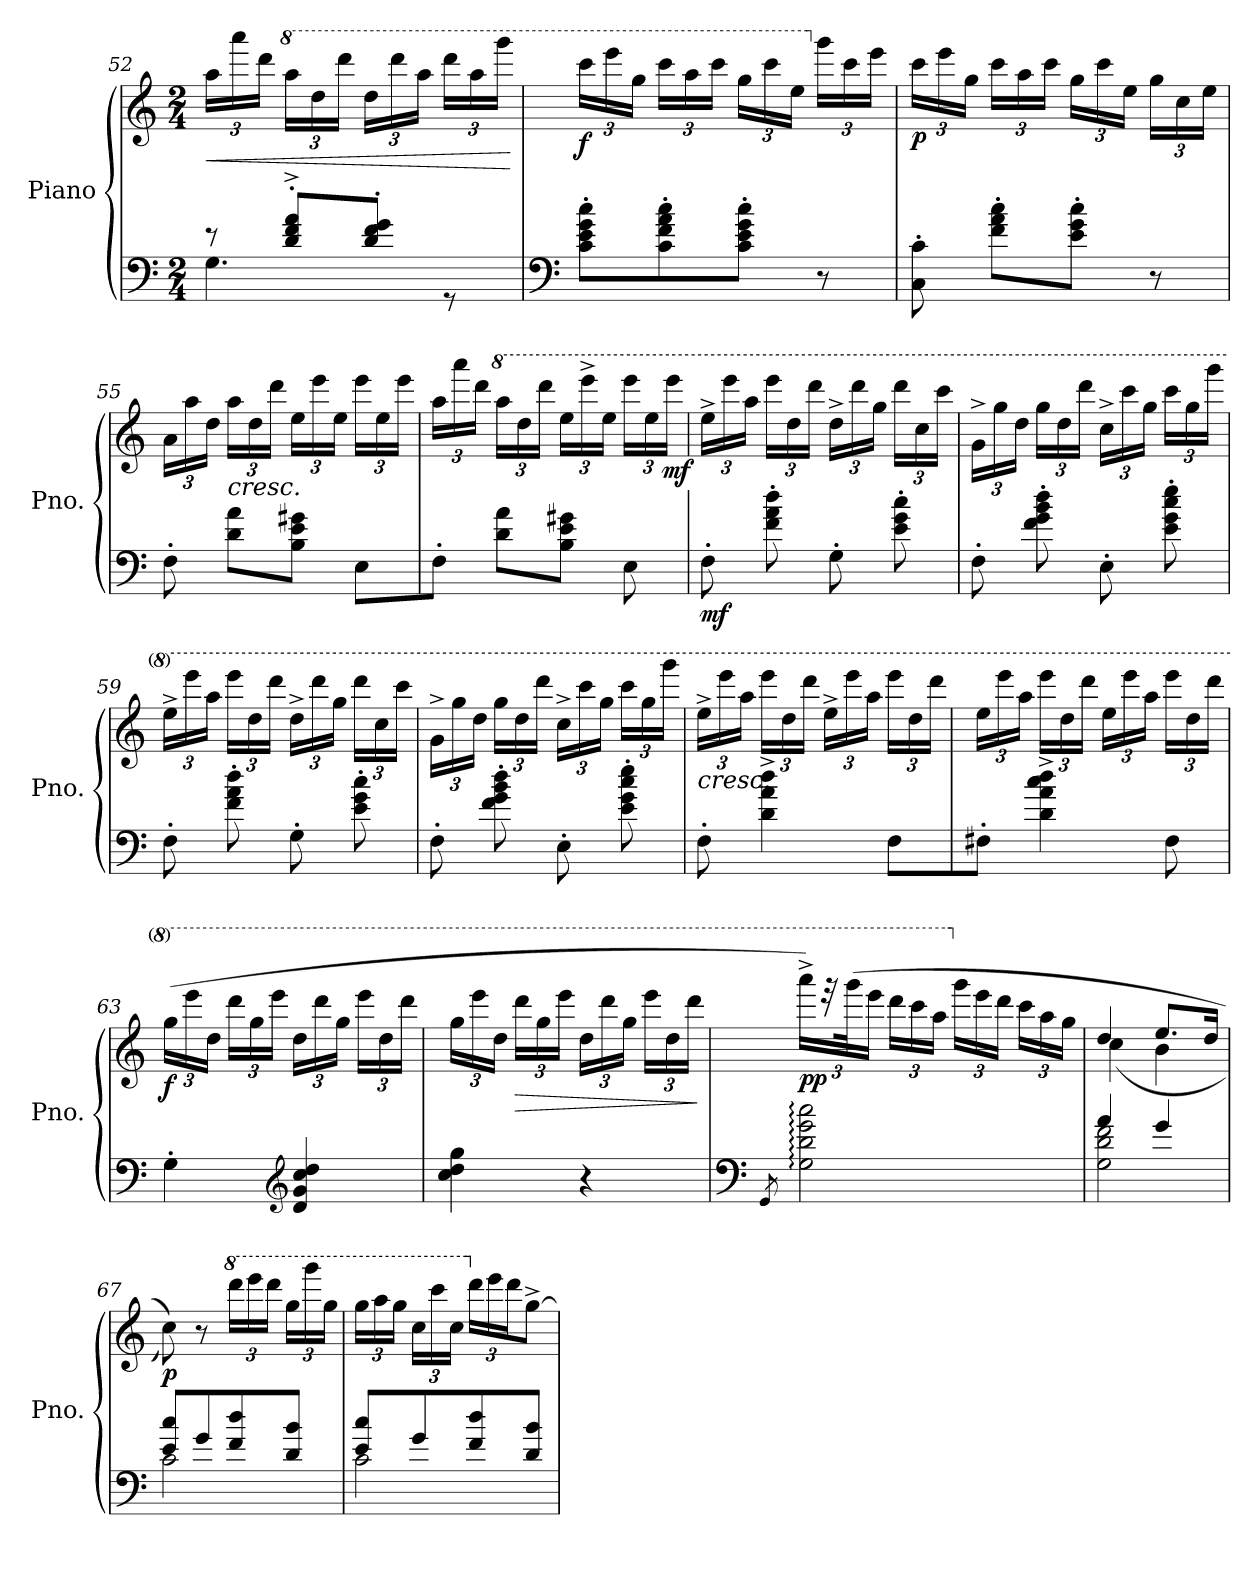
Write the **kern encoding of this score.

**kern	**kern	**dynam
*part1	*part1	*part1
*staff2	*staff1	*staff1/2
*I"Piano	*	*
*I'Pno.	*	*
*clefF4	*clefG2	*
*k[]	*k[]	*
*M2/4	*M2/4	*
=52	=52	=52
*^	*	*
*	*	*Xbrackettup	*
!	!	!	!LO:HP:b
8r	4.G\	24aa\LL	<
.	.	24aaa\	.
.	.	24ddd\JJ	.
*	*	*8va	*
8d/'^ 8f/'^ 8a/'^L	.	24aaa\LL	.
.	.	24ddd\	.
.	.	24dddd\JJ	.
8d/' 8f/' 8g/'J	.	24ddd\LL	.
.	.	24dddd\	.
.	.	24aaa\JJ	.
8rGG	8ryy	24dddd\LL	.
.	.	24aaa\	.
.	.	24gggg\JJ	.
*v	*v	*	*
.	.	[
=53	=53	=53
*clefF4	*	*
!	!	!LO:DY:b
8c\' 8e\' 8g\' 8cc\'L	24cccc\LL	f
.	24eeee\	.
.	24ggg\JJ	.
8c\' 8f\' 8a\' 8cc\'	24cccc\LL	.
.	24aaa\	.
.	24cccc\JJ	.
8c\' 8e\' 8g\' 8cc\'J	24ggg\LL	.
.	24cccc\	.
.	24eee\JJ	.
*	*X8va	*
8r	24ggg\LL	.
.	24ccc\	.
.	24eee\JJ	.
=54	=54	=54
!	!	!LO:DY:b
8C\' 8c\'	24ccc\LL	p
.	24eee\	.
.	24gg\JJ	.
8f\' 8a\' 8cc\'L	24ccc\LL	.
.	24aa\	.
.	24ccc\JJ	.
8e\' 8g\' 8cc\'J	24gg\LL	.
.	24ccc\	.
.	24ee\JJ	.
8r	24gg\LL	.
.	24cc\	.
.	24ee\JJ	.
!!LO:LB:g=z
=55	=55	=55
8F'\	24a\LL	.
.	24aa\	.
.	24dd\JJ	.
!	!	!LO:HP:b
8d\ 8a\L	24aa\LL	<
.	24dd\	.
.	24ddd\JJ	.
*	*MM110	*
8B\ 8e\ 8g#X\J	24ee\LL	.
.	24eee\	.
.	24ee\JJ	.
*	*MM100	*
8E\L	24eee\LL	.
.	24ee\	.
.	24eee\JJ	.
=56	=56	=56
8F'\J	24aa\LL	.
.	24aaa\	.
.	24ddd\JJ	.
*	*8va	*
*	*MM90	*
8d\ 8a\L	24aaa\LL	.
.	24ddd\	.
.	24dddd\JJ	.
*	*MM80	*
8B\ 8e\ 8g#X\J	24eee\LL	.
.	24eeee^\	.
.	24eee\JJ	.
*	*MM90	*
8E\	24eeee\LL	.
.	24eee\	.
!	!	!LO:DY:b
.	24eeee\JJ	mf
.	.	[
=57	=57	=57
*	*MM100	*
!	!	!LO:DY:b=2
8F'\	24eee^\LL	mf
.	24eeee\	.
.	24aaa\JJ	.
*	*MM116	*
8f\' 8a\' 8dd\'	24eeee\LL	.
.	24ddd\	.
.	24dddd\JJ	.
8G'\	24ddd^\LL	.
.	24dddd\	.
.	24ggg\JJ	.
8e\' 8g\' 8cc\'	24dddd\LL	.
.	24ccc\	.
.	24cccc\JJ	.
=58	=58	=58
8F'\	24gg^\LL	.
.	24ggg\	.
.	24ddd\JJ	.
8f\' 8g\' 8b\' 8dd\'	24ggg\LL	.
.	24ddd\	.
.	24dddd\JJ	.
8E'\	24ccc^\LL	.
.	24cccc\	.
.	24ggg\JJ	.
8e\' 8g\' 8cc\' 8ee\'	24cccc\LL	.
.	24ggg\	.
.	24gggg\JJ	.
!!LO:LB:g=z
=59	=59	=59
8F'\	24eee^\LL	.
.	24eeee\	.
.	24aaa\JJ	.
8f\' 8a\' 8dd\'	24eeee\LL	.
.	24ddd\	.
.	24dddd\JJ	.
8G'\	24ddd^\LL	.
.	24dddd\	.
.	24ggg\JJ	.
8e\' 8g\' 8cc\'	24dddd\LL	.
.	24ccc\	.
.	24cccc\JJ	.
=60	=60	=60
8F'\	24gg^\LL	.
.	24ggg\	.
.	24ddd\JJ	.
8f\' 8g\' 8b\' 8dd\'	24ggg\LL	.
.	24ddd\	.
.	24dddd\JJ	.
8E'\	24ccc^\LL	.
.	24cccc\	.
.	24ggg\JJ	.
8e\' 8g\' 8cc\' 8ee\'	24cccc\LL	.
.	24ggg\	.
.	24gggg\JJ	.
=61	=61	=61
*	*MM110	*
!	!	!LO:HP:b
8F'\	24eee^\LL	<
.	24eeee\	.
.	24aaa\JJ	.
4d\^ 4a\^ 4dd\^	24eeee\LL	.
.	24ddd\	.
.	24dddd\JJ	.
.	24eee^\LL	.
.	24eeee\	.
.	24aaa\JJ	.
8F\L	24eeee\LL	.
.	24ddd\	.
.	24dddd\JJ	.
!!LO:LB:g=z
=62	=62	=62
*	*MM100	*
8F#X'\J	24eee\LL	.
.	24eeee\	.
.	24aaa\JJ	.
4d\^ 4a\^ 4cc\^ 4dd\^	24eeee\LL	.
.	24ddd\	.
.	24dddd\JJ	.
.	24eee\LL	.
.	24eeee\	.
.	24aaa\JJ	.
8F#\	24eeee\LL	.
.	24ddd\	.
.	24dddd\JJ	.
=63	=63	=63
!	!	!LO:DY:b
4G'\	(24ggg\LL	f
.	24eeee\	[
.	24ddd\JJ	.
.	24dddd\LL	.
.	24ggg\	.
.	24eeee\JJ	.
*clefG2	*	*
*	*MM95	*
4d/ 4g/ 4cc/ 4dd/	24ddd\LL	.
.	24dddd\	.
.	24ggg\JJ	.
.	24eeee\LL	.
.	24ddd\	.
.	24dddd\JJ	.
=64	=64	=64
4cc\ 4dd\ 4gg\	24ggg\LL	.
.	24eeee\	.
.	24ddd\JJ	.
*	*MM85	*
!	!	!LO:HP:b
.	24dddd\LL	>
.	24ggg\	.
.	24eeee\JJ	.
4r	24ddd\LL	.
.	24dddd\	.
.	24ggg\JJ	.
*	*MM75	*
.	24eeee\LL	.
.	24ddd\	.
*	*MM55	*
.	24dddd\JJ	.
.	.	]
!!LO:LB:g=z
=65	=65	=65
*clefF4	*	*
8qGG/	.	.
*	*brackettup	*
!	!	!LO:DY:b
2G\: 2d\: 2g\: 2cc\:	24aaaa^\LL)	pp
.	48r	.
.	(48gggg\K	.
.	24eeee\JJ	.
*	*Xbrackettup	*
*	*MM75	*
.	24dddd\LL	.
.	24cccc\	.
.	24aaa\JJ	.
*	*X8va	*
*	*MM85	*
.	24ggg\LL	.
*	*MM95	*
.	24eee\	.
.	24ddd\JJ	.
*	*MM85	*
.	24ccc\LL	.
*	*MM45	*
.	24aa\	.
.	24gg\JJ	.
=66	=66	=66
*^	*^	*
4a/	2G\ 2d\ 2f\	4dd/	(4cc\	.
*	*	*MM55	*	*
4g/	.	8.ee/L	4b\	.
*	*	*MM116	*	*
.	.	16dd/Jk	.	.
*	*	*v	*v	*
=67	=67	=67	=67
!	!	!	!LO:DY:b
8e/ 8cc/L	2c\	8cc\))	p
8g/	.	8r	.
*	*	*8va	*
8f/ 8dd/	.	24dddd\LL	.
.	.	24eeee\	.
.	.	24dddd\JJ	.
8d/ 8b/J	.	24ggg\LL	.
.	.	24gggg\	.
.	.	24ggg\JJ	.
=68	=68	=68	=68
8e/ 8cc/L	2c\	24ggg\LL	.
.	.	24aaa\	.
.	.	24ggg\JJ	.
8g/	.	24ccc\LL	.
.	.	24cccc\	.
.	.	24ccc\JJ	.
*	*	*X8va	*
8f/ 8dd/	.	24ddd\LL	.
.	.	24eee\	.
.	.	24ddd\J	.
8d/ 8b/J	.	[8gg^\J	.
*v	*v	*	*
=	=	=
*-	*-	*-
